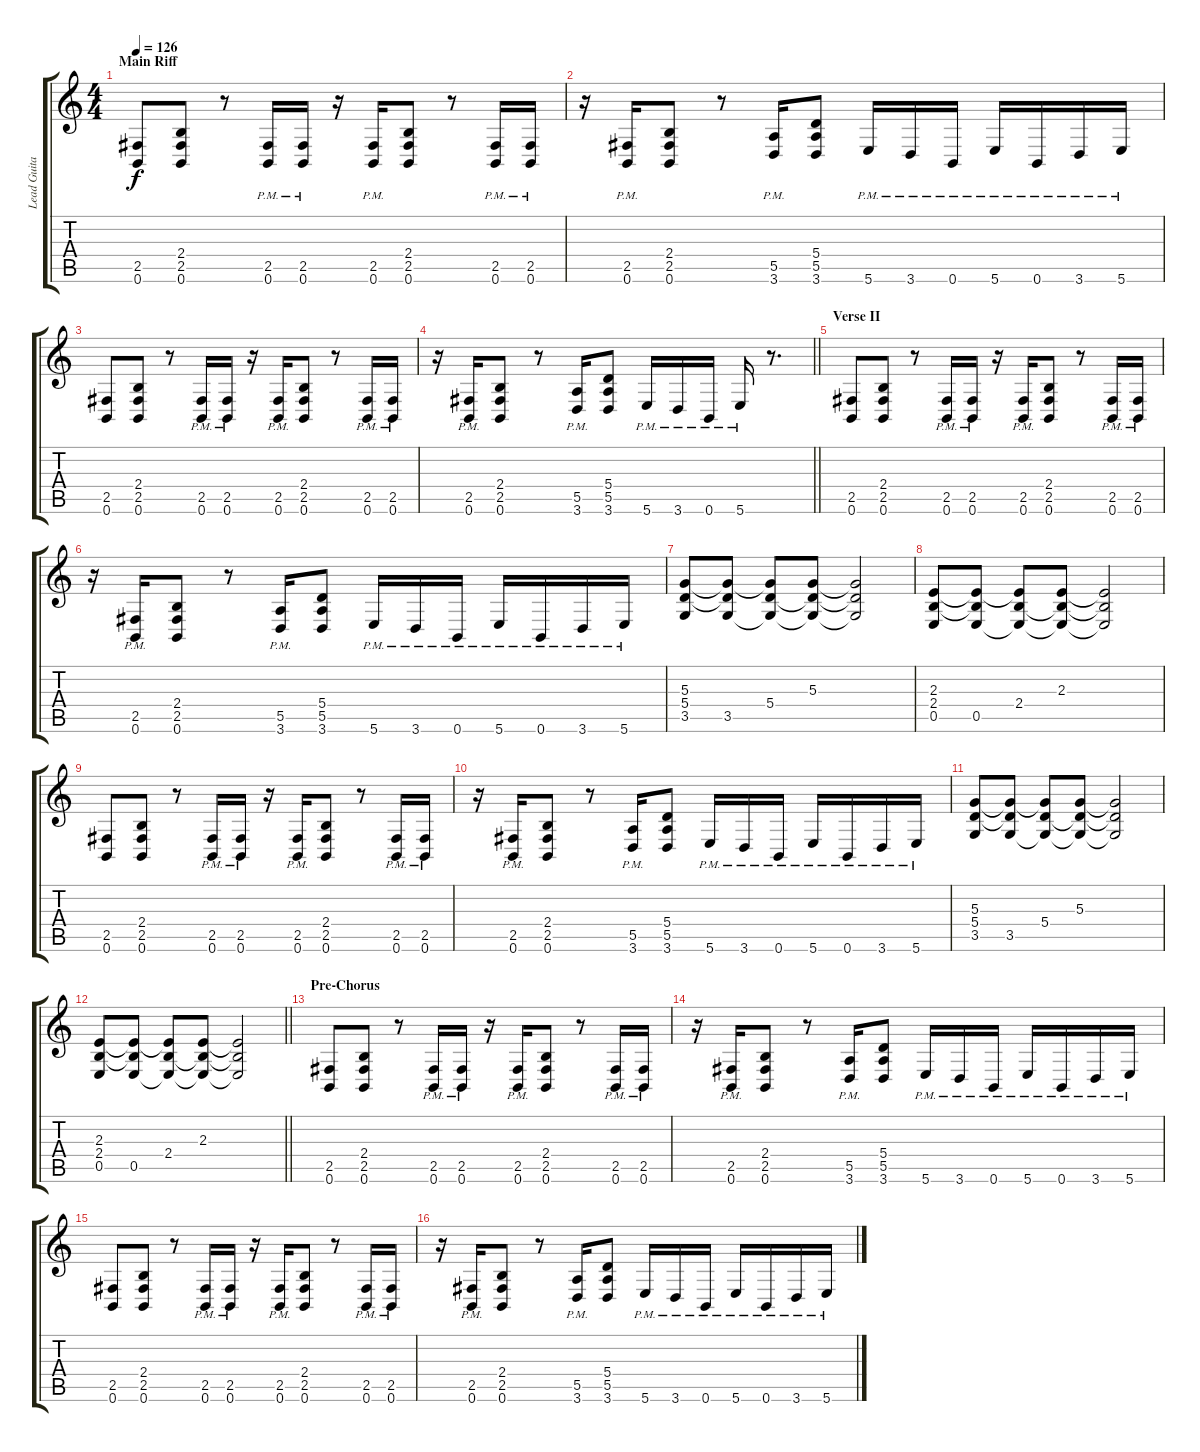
\track ("Lead Guitar" "Lead Guita") {instrument overdrivenguitar}
\staff {score tabs}
\tuning (B3 Gb3 D3 A2 E2 B1) {hide}
\ts (4 4)
\section ("" "Main Riff")
\tempo 126
\clef g2
\ks c
(2.5 0.6).8{dy f} (2.4 2.5 0.6).8 r.8 (2.5{pm} 0.6{pm}).16 (2.5{pm} 0.6{pm}).16 r.16 (2.5{pm} 0.6{pm}).16 (2.4 2.5 0.6).8 r.8 (2.5{pm} 0.6{pm}).16 (2.5{pm} 0.6{pm}).16 |
r.16 (2.5{pm} 0.6{pm}).16 (2.4 2.5 0.6).8 r.8 (5.5{pm} 3.6{pm}).16 (5.4 5.5 3.6).8 5.6{pm}.16 3.6{pm}.16 0.6{pm}.16 5.6{pm}.16 0.6{pm}.16 3.6{pm}.16 5.6{pm}.16 |
(2.5 0.6).8 (2.4 2.5 0.6).8 r.8 (2.5{pm} 0.6{pm}).16 (2.5{pm} 0.6{pm}).16 r.16 (2.5{pm} 0.6{pm}).16 (2.4 2.5 0.6).8 r.8 (2.5{pm} 0.6{pm}).16 (2.5{pm} 0.6{pm}).16 |
\barLineRight lightlight
r.16 (2.5{pm} 0.6{pm}).16 (2.4 2.5 0.6).8 r.8 (5.5{pm} 3.6{pm}).16 (5.4 5.5 3.6).8 5.6{pm}.16 3.6{pm}.16 0.6{pm}.16 5.6{pm}.16 r.8{d} |
\section ("" "Verse II")
(2.5 0.6).8 (2.4 2.5 0.6).8 r.8 (2.5{pm} 0.6{pm}).16 (2.5{pm} 0.6{pm}).16 r.16 (2.5{pm} 0.6{pm}).16 (2.4 2.5 0.6).8 r.8 (2.5{pm} 0.6{pm}).16 (2.5{pm} 0.6{pm}).16 |
r.16 (2.5{pm} 0.6{pm}).16 (2.4 2.5 0.6).8 r.8 (5.5{pm} 3.6{pm}).16 (5.4 5.5 3.6).8 5.6{pm}.16 3.6{pm}.16 0.6{pm}.16 5.6{pm}.16 0.6{pm}.16 3.6{pm}.16 5.6{pm}.16 |
(5.3 5.4 3.5).8 (5.3{t} 5.4{t} 3.5).8 (5.3{t} 5.4 3.5{t}).8 (5.3 5.4{t} 3.5{t}).8 (5.3{t} 5.4{t} 3.5{t}).2 |
(2.3 2.4 0.5).8 (2.3{t} 2.4{t} 0.5).8 (2.3{t} 2.4 0.5{t}).8 (2.3 2.4{t} 0.5{t}).8 (2.3{t} 2.4{t} 0.5{t}).2 |
(2.5 0.6).8 (2.4 2.5 0.6).8 r.8 (2.5{pm} 0.6{pm}).16 (2.5{pm} 0.6{pm}).16 r.16 (2.5{pm} 0.6{pm}).16 (2.4 2.5 0.6).8 r.8 (2.5{pm} 0.6{pm}).16 (2.5{pm} 0.6{pm}).16 |
r.16 (2.5{pm} 0.6{pm}).16 (2.4 2.5 0.6).8 r.8 (5.5{pm} 3.6{pm}).16 (5.4 5.5 3.6).8 5.6{pm}.16 3.6{pm}.16 0.6{pm}.16 5.6{pm}.16 0.6{pm}.16 3.6{pm}.16 5.6{pm}.16 |
(5.3 5.4 3.5).8 (5.3{t} 5.4{t} 3.5).8 (5.3{t} 5.4 3.5{t}).8 (5.3 5.4{t} 3.5{t}).8 (5.3{t} 5.4{t} 3.5{t}).2 |
\barLineRight lightlight
(2.3 2.4 0.5).8 (2.3{t} 2.4{t} 0.5).8 (2.3{t} 2.4 0.5{t}).8 (2.3 2.4{t} 0.5{t}).8 (2.3{t} 2.4{t} 0.5{t}).2 |
\section ("" "Pre-Chorus")
(2.5 0.6).8 (2.4 2.5 0.6).8 r.8 (2.5{pm} 0.6{pm}).16 (2.5{pm} 0.6{pm}).16 r.16 (2.5{pm} 0.6{pm}).16 (2.4 2.5 0.6).8 r.8 (2.5{pm} 0.6{pm}).16 (2.5{pm} 0.6{pm}).16 |
r.16 (2.5{pm} 0.6{pm}).16 (2.4 2.5 0.6).8 r.8 (5.5{pm} 3.6{pm}).16 (5.4 5.5 3.6).8 5.6{pm}.16 3.6{pm}.16 0.6{pm}.16 5.6{pm}.16 0.6{pm}.16 3.6{pm}.16 5.6{pm}.16 |
(2.5 0.6).8 (2.4 2.5 0.6).8 r.8 (2.5{pm} 0.6{pm}).16 (2.5{pm} 0.6{pm}).16 r.16 (2.5{pm} 0.6{pm}).16 (2.4 2.5 0.6).8 r.8 (2.5{pm} 0.6{pm}).16 (2.5{pm} 0.6{pm}).16 |
r.16 (2.5{pm} 0.6{pm}).16 (2.4 2.5 0.6).8 r.8 (5.5{pm} 3.6{pm}).16 (5.4 5.5 3.6).8 5.6{pm}.16 3.6{pm}.16 0.6{pm}.16 5.6{pm}.16 0.6{pm}.16 3.6{pm}.16 5.6{pm}.16
